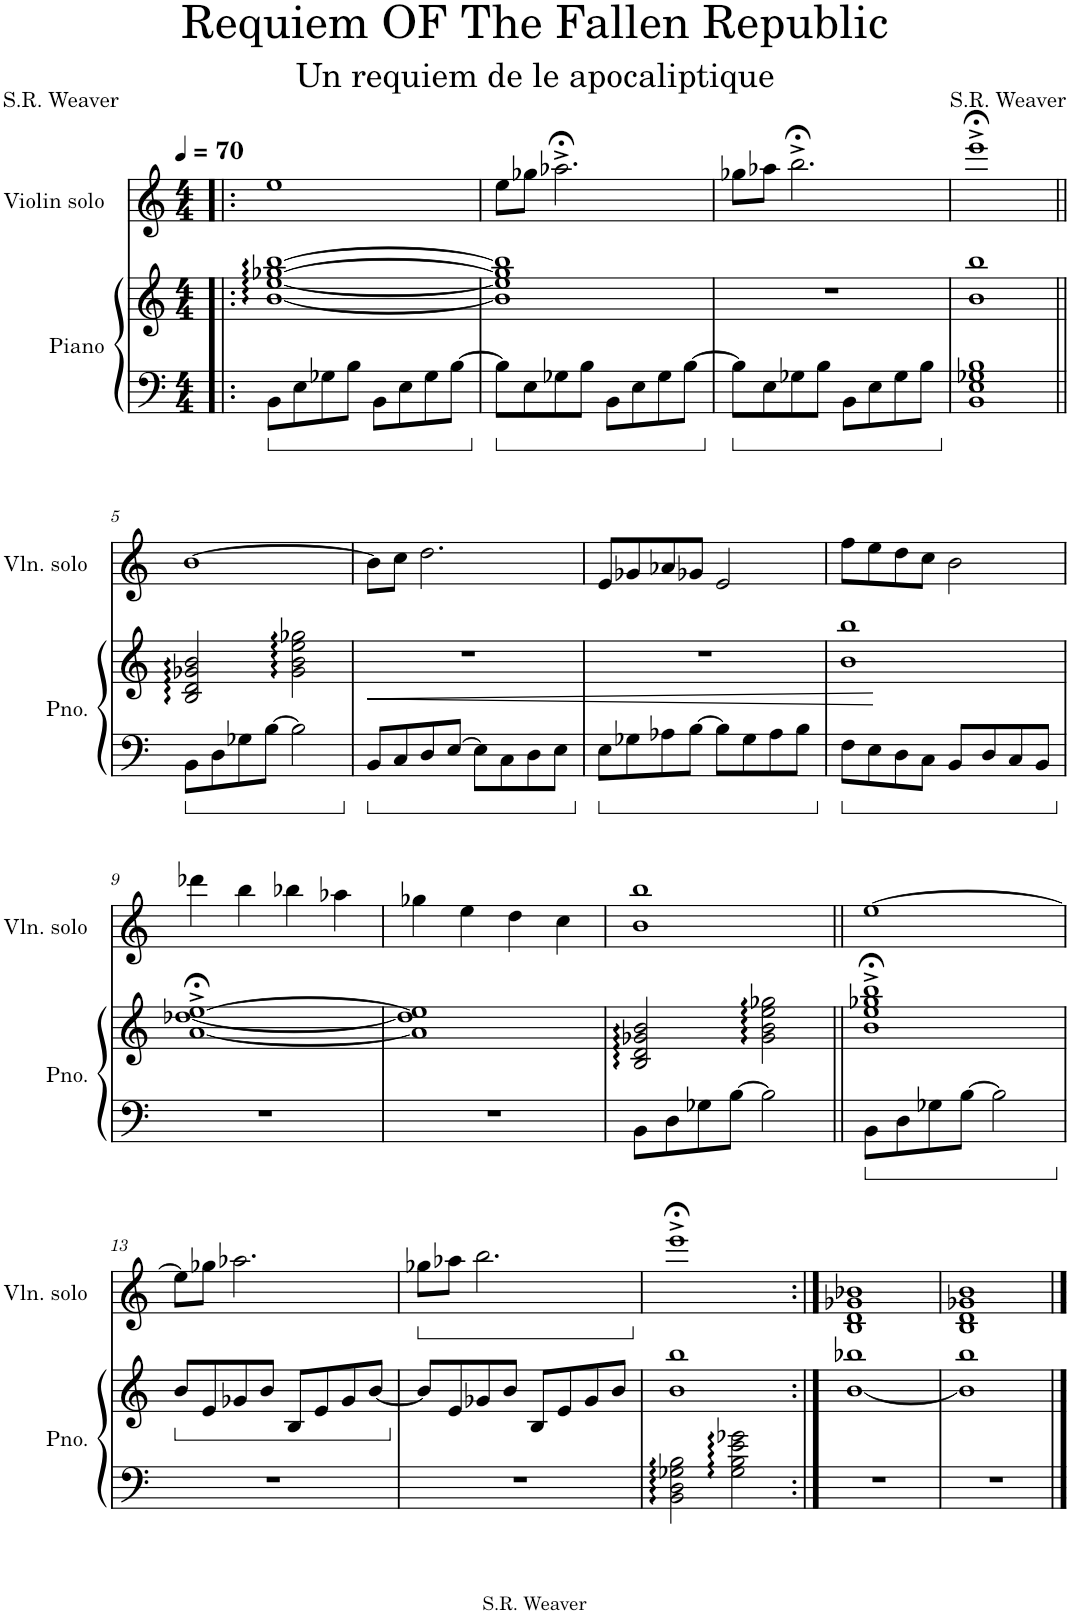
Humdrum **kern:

**kern	**kern	**dynam	**kern
*part2	*part2	*part2	*part1
*staff3	*staff2	*staff2/3	*staff1
*I"Piano	*	*	*I"Violin solo
*I'Pno.	*	*	*I'Vln. solo
*clefF4	*clefG2	*	*clefG2
*k[]	*k[]	*	*k[]
*M4/4	*M4/4	*	*M4/4
*MM70	*MM70	*	*MM70
=1!|:	=1!|:	=1!|:	=1!|:
8BB\L	[1b:: [1ee:: [1gg-X:: [1bb::	.	1ee
8E\	.	.	.
8G-X\	.	.	.
8B\J	.	.	.
8BB\L	.	.	.
8E\	.	.	.
8G-\	.	.	.
[8B\J	.	.	.
=2	=2	=2	=2
8B\L]	1b] 1ee] 1gg-] 1bb]	.	8ee\L
8E\	.	.	8gg-X\J
8G-X\	.	.	2.aa-X;<^\
8B\J	.	.	.
8BB\L	.	.	.
8E\	.	.	.
8G-\	.	.	.
[8B\J	.	.	.
=3	=3	=3	=3
8B\L]	1r	.	8gg-X\L
8E\	.	.	8aa-X\J
8G-X\	.	.	2.bb;<^\
8B\J	.	.	.
8BB\L	.	.	.
8E\	.	.	.
8G-\	.	.	.
8B\J	.	.	.
=4	=4	=4	=4
1BB 1E 1G-X 1B	1b 1bb	.	1eee;<^
!!LO:LB:g=z
=5||	=5||	=5||	=5||
8BB\L	2B/:: 2d/:: 2g-X/:: 2b/::	.	[1b
8D\	.	.	.
8G-X\	.	.	.
[8B\J	.	.	.
2B\]	2g-\:: 2b\:: 2ee\:: 2gg-X\::	.	.
=6	=6	=6	=6
!	!	!LO:HP:b	!
8BB/L	1r	<	8b\L]
8C/	.	.	8cc\J
8D/	.	.	2.dd\
[8E/J	.	.	.
8E\L]	.	.	.
8C\	.	.	.
8D\	.	.	.
8E\J	.	.	.
=7	=7	=7	=7
8E\L	1r	.	8e/L
8G-X\	.	.	8g-X/
8A-X\	.	.	8a-X/
[8B\J	.	.	8g-X/J
8B\L]	.	.	2e/
8G-\	.	.	.
8A-\	.	.	.
8B\J	.	.	.
=8	=8	=8	=8
8F\L	1b 1bb	.	8ff\L
8E\	.	.	8ee\
8D\	.	.	8dd\
8C\J	.	.	8cc\J
8BB/L	.	.	2b\
8D/	.	.	.
8C/	.	.	.
8BB/J	.	.	.
.	.	[	.
!!LO:LB:g=z
=9	=9	=9	=9
1r	[1a;<^ [1dd-X;<^ [1ee;<^	.	4ddd-X\
.	.	.	4bb\
.	.	.	4bb-X\
.	.	.	4aa-X\
=10	=10	=10	=10
1r	1a] 1dd-] 1ee]	.	4gg-X\
.	.	.	4ee\
.	.	.	4dd\
.	.	.	4cc\
=11	=11	=11	=11
8BB\L	2B/:: 2d/:: 2g-X/:: 2b/::	.	1b 1bb
8D\	.	.	.
8G-X\	.	.	.
[8B\J	.	.	.
2B\]	2g-\:: 2b\:: 2ee\:: 2gg-X\::	.	.
=12||	=12||	=12||	=12||
8BB\L	1b;<^ 1ee;<^ 1gg-X;<^ 1bb;<^	.	[1ee
8D\	.	.	.
8G-X\	.	.	.
[8B\J	.	.	.
2B\]	.	.	.
!!LO:LB:g=z
=13	=13	=13	=13
*	*ped	*	*
1r	8b/L	.	8ee\L]
.	8e/	.	8gg-X\J
.	8g-X/	.	2.aa-X\
.	8b/J	.	.
.	8B/L	.	.
.	8e/	.	.
.	8g-/	.	.
.	[8b/J	.	.
=14	=14	=14	=14
*	*Xped	*	*
*	*	*	*ped
1r	8b/L]	.	8gg-X\L
.	8e/	.	8aa-X\J
.	8g-X/	.	2.bb\
.	8b/J	.	.
.	8B/L	.	.
.	8e/	.	.
.	8g-/	.	.
.	8b/J	.	.
=15	=15	=15	=15
*	*	*	*Xped
2BB\:: 2D\:: 2G-X\:: 2B\::	1b 1bb	.	1eee;<^
2G-\:: 2B\:: 2e\:: 2g-X\::	.	.	.
=16:|!	=16:|!	=16:|!	=16:|!
1r	[1b 1bb-X	.	1B 1d 1g-X 1b-X
=17	=17	=17	=17
1r	1b] 1bb	.	1B 1d 1g-X 1b
==	==	==	==
*-	*-	*-	*-
